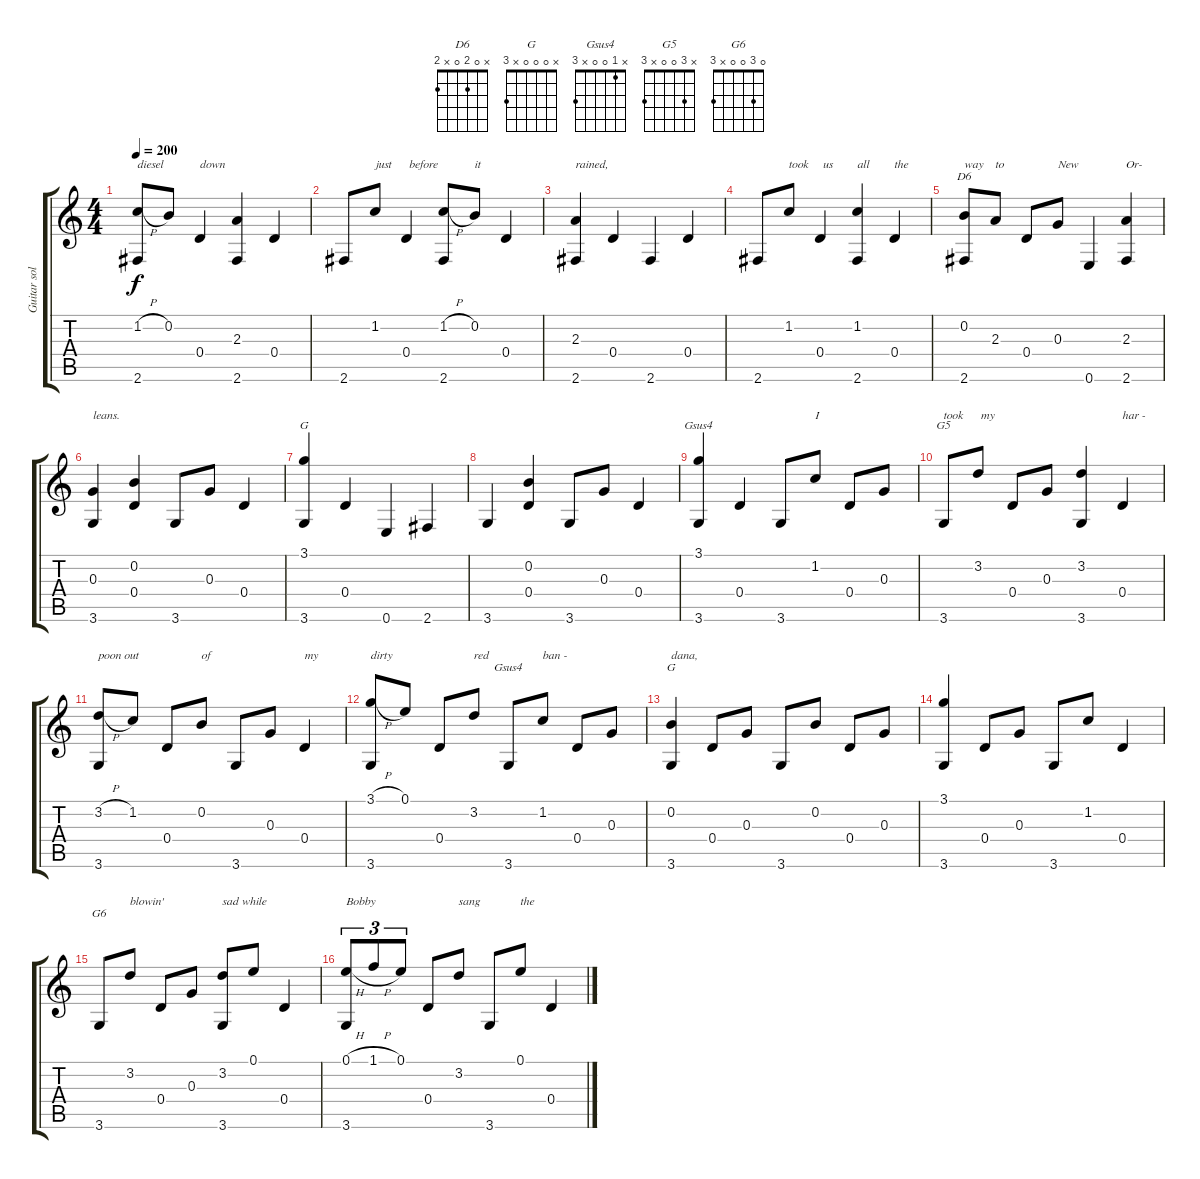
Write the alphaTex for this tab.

\track ("Guitar solo" "Guitar sol") {instrument acousticguitarsteel}
\staff {score tabs}
\tuning (E4 B3 G3 D3 A2 E2) {hide}
\chord ("D6" x 0 2 0 x 2)
\chord ("G" 3 0 0 0 x 3)
\chord ("Gsus4" 3 1 0 0 x 3)
\chord ("G5" x 3 0 0 x 3)
\chord ("Gsus4" x 1 0 0 x 3)
\chord ("G" x 0 0 0 x 3)
\chord ("G6" 0 3 0 0 x 3)
\ts (4 4)
\tempo 200
\clef g2
\ks c
(1.2{h} 2.6).8{txt "diesel" dy f} 0.2.8 0.4.4{txt "down"} (2.3 2.6).4 0.4.4 |
2.6.8 1.2.8{txt "just"} 0.4.4{txt " before "} (1.2{h} 2.6).8 0.2.8{txt "it"} 0.4.4 |
(2.3 2.6).4{txt "rained,"} 0.4.4 2.6.4 0.4.4 |
2.6.8 1.2.8{txt "took"} 0.4.4{txt " us"} (1.2 2.6).4{txt "all"} 0.4.4{txt "the"} |
(0.2 2.6).8{ch "D6" txt "way"} 2.3.8{txt "to"} 0.4.8 0.3.8{txt "New"} 0.6.4 (2.3 2.6).4{txt "Or-"} |
(0.3 3.6).4{txt "leans."} (0.2 0.4).4 3.6.8 0.3.8 0.4.4 |
(3.1 3.6).4{ch "G"} 0.4.4 0.6.4 2.6.4 |
3.6.4 (0.2 0.4).4 3.6.8 0.3.8 0.4.4 |
(3.1 3.6).4{ch "Gsus4"} 0.4.4 3.6.8 1.2.8{txt "I"} 0.4.8 0.3.8 |
3.6.8{ch "G5" txt "took"} 3.2.8{txt " my"} 0.4.8 0.3.8 (3.2 3.6).4 0.4.4{txt "har -"} |
(3.2{h} 3.6).8{txt "poon out"} 1.2.8 0.4.8 0.2.8{txt "of"} 3.6.8 0.3.8 0.4.4{txt "my"} |
(3.1{h} 3.6).8{txt "dirty"} 0.1.8 0.4.8 3.2.8{txt "red"} 3.6.8{ch "Gsus4"} 1.2.8{txt "ban -"} 0.4.8 0.3.8 |
(0.2 3.6).4{ch "G" txt "dana,"} 0.4.8 0.3.8 3.6.8 0.2.8 0.4.8 0.3.8 |
(3.1 3.6).4 0.4.8 0.3.8 3.6.8 1.2.8 0.4.4 |
3.6.8{ch "G6"} 3.2.8{txt "blowin'"} 0.4.8 0.3.8 (3.2 3.6).8{txt "sad while"} 0.1.8 0.4.4 |
(0.1{h} 3.6).8{tu (3 2) txt "Bobby"} 1.1{h}.8{tu (3 2)} 0.1.8{tu (3 2)} 0.4.8 3.2.8{txt "sang"} 3.6.8 0.1.8{txt "the"} 0.4.4
